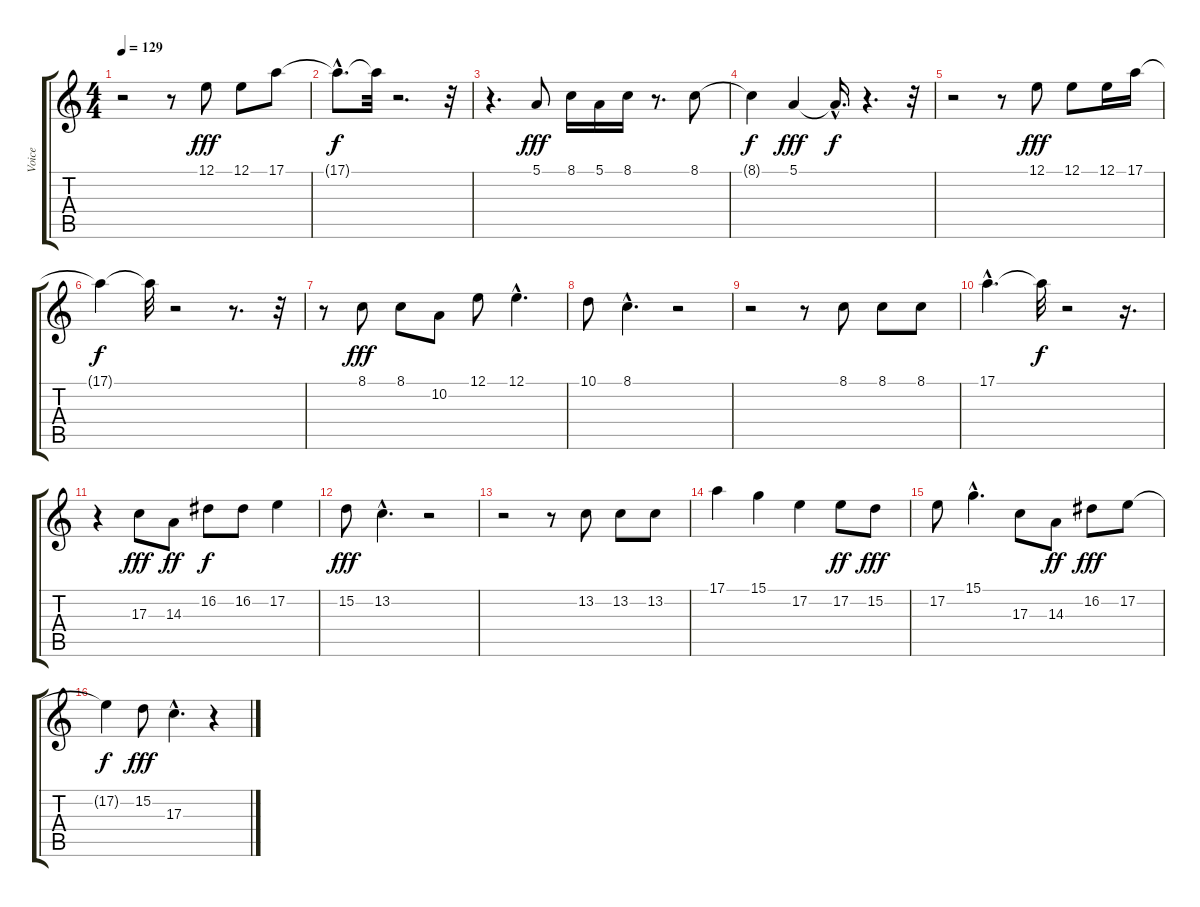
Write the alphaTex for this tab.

\track ("Voice" "Voice") {instrument lead2sawtooth}
\staff {score tabs}
\tuning (E4 B3 G3 D3 A2 E2) {hide}
\ts (4 4)
\tempo 129
\clef g2
\ks c
r.2{dy f} r.8 12.1.8{dy fff} 12.1.8 17.1.8 |
17.1{hac t}.8{d dy f} 17.1{t}.32 r.2{d} r.32 |
r.4{d} 5.1.8{dy fff} 8.1.16 5.1.16 8.1.16 r.8{d} 8.1.8 |
8.1{t}.4{dy f} 5.1.4{dy fff} 5.1{hac t}.16{d dy f} r.4{d} r.32 |
r.2 r.8 12.1.8{dy fff} 12.1.8 12.1.16 17.1.16 |
17.1{t}.4{dy f} 17.1{t}.32 r.2 r.8{d} r.32 |
r.8 8.1.8{dy fff} 8.1.8 10.2.8 12.1.8 12.1{hac}.4{d} |
10.1.8 8.1{hac}.4{d} r.2 |
r.2 r.8 8.1.8 8.1.8 8.1.8 |
17.1{hac}.4{d} 17.1{t}.32{dy f} r.2 r.16{d} |
r.4 17.3.8{dy fff} 14.3.8{dy ff} 16.2.8{dy f} 16.2.8 17.2.4 |
15.2.8{dy fff} 13.2{hac}.4{d} r.2 |
r.2 r.8 13.2.8 13.2.8 13.2.8 |
17.1.4 15.1.4 17.2.4 17.2.8{dy ff} 15.2.8{dy fff} |
17.2.8 15.1{hac}.4{d} 17.3.8 14.3.8{dy ff} 16.2.8{dy fff} 17.2.8 |
17.2{t}.4{dy f} 15.2.8{dy fff} 17.3{hac}.4{d} r.4
